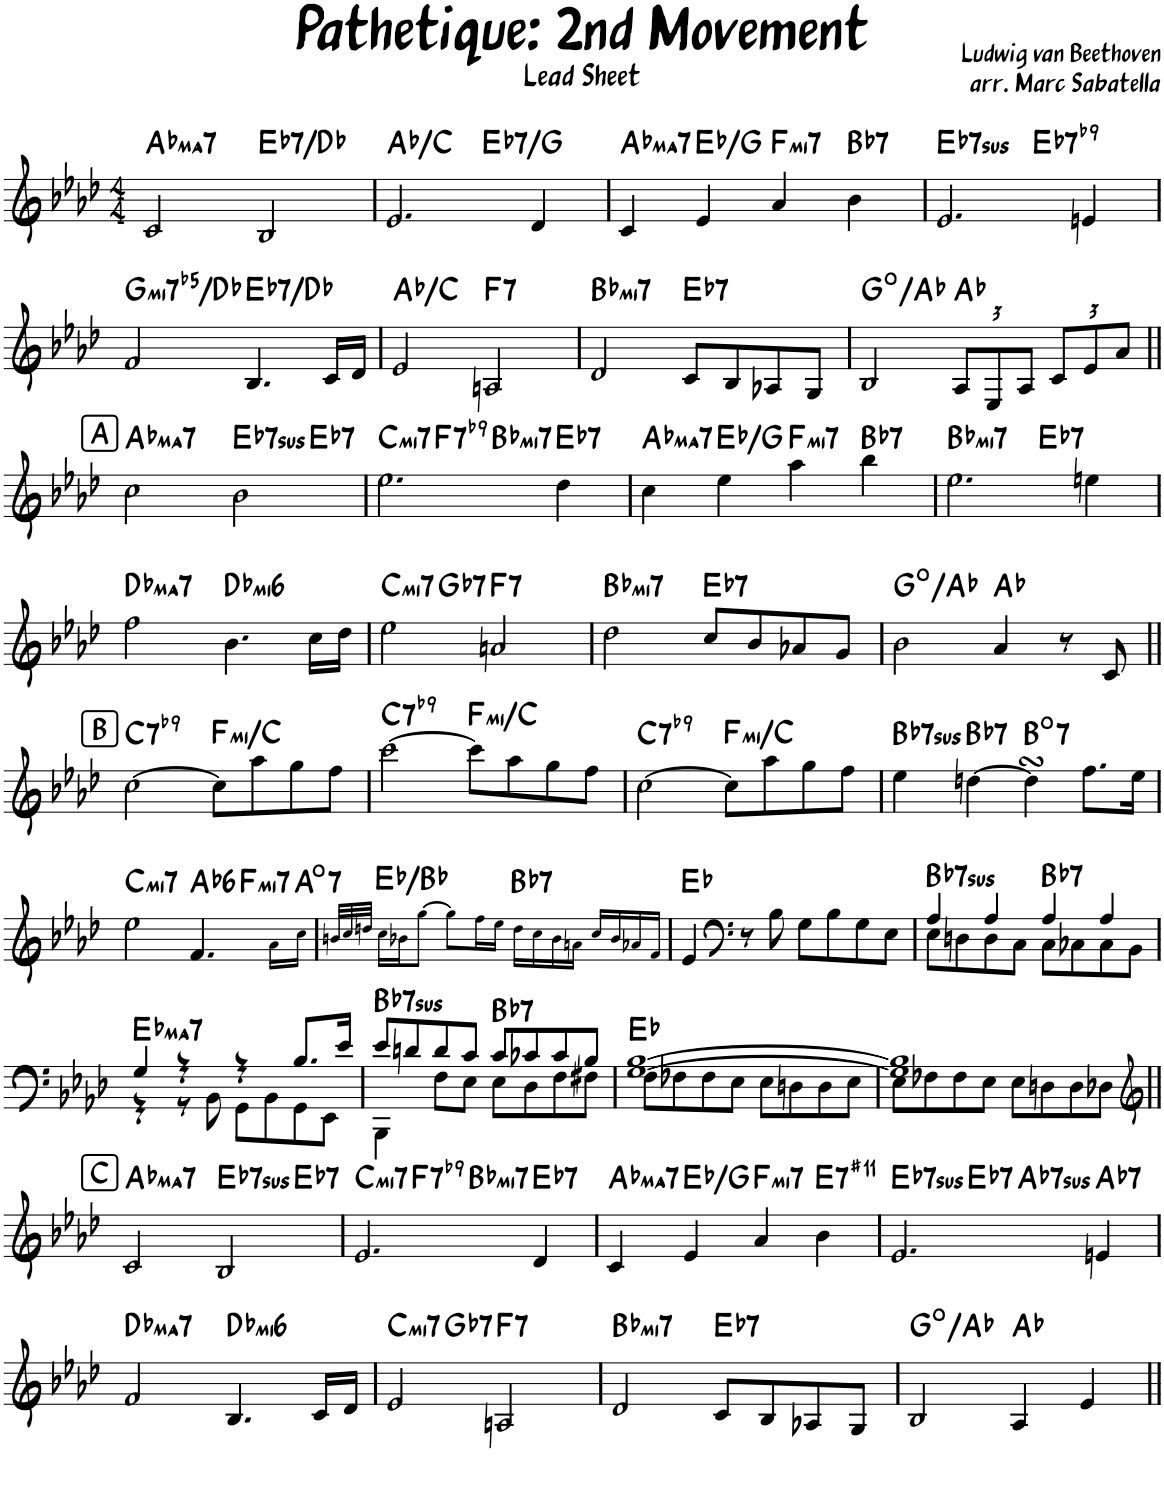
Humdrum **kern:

**kern	**harte
*part1	*part1
*staff1	*
*I"Piano	*
*I'Pno.	*
*clefG2	*
*k[b-e-a-d-]	*
*M4/4	*
=1	=1
!	!LO:H:kt=ma7
2c/	Ab:maj7
!	!LO:H:kt=7
2B-/	Eb:7/b7
=2	=2
*^	*
2.e-/	2ryy	Ab:maj/3
!	!	!LO:H:kt=7
.	2ryy	Eb:7/3
4d-/	.	.
=3	=3	=3
!	!	!LO:H:kt=ma7
*v	*v	*
4c/	Ab:maj7
4e-/	Eb:maj/3
!	!LO:H:kt=mi7
4a-/	F:min7
!	!LO:H:kt=7
4b-\	Bb:7
=4	=4
!	!LO:H:kt=7sus
*^	*
2.e-/	2ryy	Eb:sus4(7)
!	!	!LO:H:kt=7
.	2ryy	Eb:7(b9)
4en/	.	.
!!LO:LB:g=z	!!
=5	=5	=5
!	!	!LO:H:kt=mi7b5
*v	*v	*
2f/	G:hdim7/b5
!	!LO:H:kt=7
4.B-/	Eb:7/b7
16c/LL	.
16d-/JJ	.
=6	=6
2e-/	Ab:maj/3
!	!LO:H:kt=7
2An/	F:7
=7	=7
!	!LO:H:kt=mi7
2d-/	Bb:min7
!	!LO:H:kt=7
8c/L	Eb:7
8B-/	.
8A-X/	.
8G/J	.
=8	=8
2B-/	G:dim/b2
*Xbrackettup	*
12A-/L	Ab:maj
12E-/	.
12A-/J	.
12c/L	.
12e-/	.
12a-/J	.
!!LO:LB:g=z
!!LO:REH:place=s1:a:rj:fs=14:t=A
=9||	=9||
!	!LO:H:kt=ma7
*^	*
2cc\	2.ryy	Ab:maj7
!	!	!LO:H:kt=7sus
2b-\	.	Eb:sus4(7)
!	!	!LO:H:kt=7
.	4ryy	Eb:7
=10	=10	=10
!	!	!LO:H:kt=mi7
*	*^	*
2.ee-\	4ryy	2ryy	C:min7
!	!	!	!LO:H:kt=7
.	2.ryy	.	F:7(b9)
!	!	!	!LO:H:kt=mi7
.	.	2ryy	Bb:min7
!	!	!	!LO:H:kt=7
4dd-\	.	.	Eb:7
=11	=11	=11	=11
!	!	!	!LO:H:kt=ma7
*v	*v	*v	*
4cc\	Ab:maj7
4ee-\	Eb:maj/3
!	!LO:H:kt=mi7
4aa-\	F:min7
!	!LO:H:kt=7
4bb-\	Bb:7
=12	=12
!	!LO:H:kt=mi7
*^	*
2.ee-\	2ryy	Bb:min7
!	!	!LO:H:kt=7
.	2ryy	Eb:7
4een\	.	.
!!LO:LB:g=z	!!
=13	=13	=13
!	!	!LO:H:kt=ma7
*v	*v	*
2ff\	Db:maj7
!	!LO:H:kt=mi6
4.b-\	Db:min6
16cc\LL	.
16dd-\JJ	.
=14	=14
!	!LO:H:kt=mi7
*^	*
2ee-\	4ryy	C:min7
!	!	!LO:H:kt=7
.	2.ryy	Gb:7
!	!	!LO:H:kt=7
2an/	.	F:7
=15	=15	=15
!	!	!LO:H:kt=mi7
*v	*v	*
2dd-\	Bb:min7
!	!LO:H:kt=7
8cc/L	Eb:7
8b-/	.
8a-X/	.
8g/J	.
=16	=16
2b-\	G:dim/b2
4a-/	Ab:maj
8r	.
8c/	.
!!LO:LB:g=z
!!LO:REH:place=s1:a:rj:fs=14:t=B
=17||	=17||
!	!LO:H:kt=7
[2cc\	C:7(b9)
!	!LO:H:kt=mi
8cc\L]	F:min/5
8aa-\	.
8gg\	.
8ff\J	.
=18	=18
!	!LO:H:kt=7
[2ccc\	C:7(b9)
!	!LO:H:kt=mi
8ccc\L]	F:min/5
8aa-\	.
8gg\	.
8ff\J	.
=19	=19
!	!LO:H:kt=7
[2cc\	C:7(b9)
!	!LO:H:kt=mi
8cc\L]	F:min/5
8aa-\	.
8gg\	.
8ff\J	.
=20	=20
!	!LO:H:kt=7sus
4ee-\	Bb:sus4(7)
!	!LO:H:kt=7
[4ddn\	Bb:7
!	!LO:H:kt=7
4ddsSsS\]	B:dim7
8.ff\L	.
16ee-\Jk	.
!!LO:LB:g=z
=21	=21
!	!LO:H:kt=mi7
*^	*
2ee-\	2.ryy	C:min7
!	!	!LO:H:kt=6
4.f/	.	Ab:maj6
!	!	!LO:H:kt=mi7
.	4ryy	F:min7
16a-!\LL	.	.
!	!	!LO:H:kt=7
16cc!\JJ	.	A:dim7
*v	*v	*
=22	=22
32qbn/LLL	.
32qcc/	.
32qddn/JJJ	.
16cc!\LL	Eb:maj/5
16b-X!\J	.
[8gg!\J	.
8gg!\L]	.
16ff!\L	.
16ee-!\JJ	.
!	!LO:H:kt=7
16dd!\LL	Bb:7
16cc!\	.
16b-!\	.
16an!\JJ	.
16cc!/LL	.
16b-!/	.
16a-X!/	.
16f!/JJ	.
=23	=23
4e-/	Eb:maj
*clefF4	*
8r	.
8B-\	.
8G\L	.
8B-\	.
8G\	.
8E-\J	.
=24	=24
*^	*
!	!	!LO:H:kt=7sus
4A-/	8E-\L	Bb:sus4(7)
.	8Dn\	.
4A-/	8D\	.
.	8C\J	.
!	!	!LO:H:kt=7
4A-/	8C\L	Bb:7
.	8C-X\	.
4A-/	8C-\	.
.	8BB-\J	.
!!LO:LB:g=z	!!
=25	=25	=25
!	!	!LO:H:kt=ma7
4G/	4r	Eb:maj7
4r	8r	.
.	8BB-\	.
4r	8GG\L	.
.	8BB-\	.
8.B-/L	8GG\	.
.	8EE-\J	.
16e-/Jk	.	.
=26	=26	=26
!	!	!LO:H:kt=7sus
8e-/L	4BBB-\	Bb:sus4(7)
8dn/	.	.
8d/	8F\L	.
8c/J	8E-\J	.
!	!	!LO:H:kt=7
8c/L	8E-\L	Bb:7
8c-X/	8D-\	.
8c-/	8F\	.
8B-/J	8F#X\J	.
=27	=27	=27
[1G [1B-	8F\L	Eb:maj
.	8F-X\	.
.	8F-\	.
.	8E-\J	.
.	8E-\L	.
.	8Dn\	.
.	8D\	.
.	8E-\J	.
=28	=28	=28
1G] 1B-]	8E-\L	.
.	8F-X\	.
.	8F-\	.
.	8E-\J	.
.	8E-\L	.
.	8Dn\	.
.	8D\	.
.	8D-X\J	.
!!LO:LB:g=z	!!
!!LO:REH:place=s1:a:rj:fs=14:t=C	!!
=29||	=29||	=29||
*clefG2	*	*
!	!	!LO:H:kt=ma7
2c/	2.ryy	Ab:maj7
!	!	!LO:H:kt=7sus
2B-/	.	Eb:sus4(7)
!	!	!LO:H:kt=7
.	4ryy	Eb:7
=30	=30	=30
!	!	!LO:H:kt=mi7
*	*^	*
2.e-/	4ryy	2ryy	C:min7
!	!	!	!LO:H:kt=7
.	2.ryy	.	F:7(b9)
!	!	!	!LO:H:kt=mi7
.	.	2ryy	Bb:min7
!	!	!	!LO:H:kt=7
4d-/	.	.	Eb:7
=31	=31	=31	=31
!	!	!	!LO:H:kt=ma7
*v	*v	*v	*
4c/	Ab:maj7
4e-/	Eb:maj/3
!	!LO:H:kt=mi7
4a-/	F:min7
!	!LO:H:kt=7
4b-\	E:7(#11)
=32	=32
!	!LO:H:kt=7sus
*^	*
*	*^	*
2.e-/	4ryy	2ryy	Eb:sus4(7)
!	!	!	!LO:H:kt=7
.	2.ryy	.	Eb:7
!	!	!	!LO:H:kt=7sus
.	.	2ryy	Ab:sus4(7)
!	!	!	!LO:H:kt=7
4en/	.	.	Ab:7
!!LO:LB:g=z	!!	!!
=33	=33	=33	=33
!	!	!	!LO:H:kt=ma7
*v	*v	*v	*
2f/	Db:maj7
!	!LO:H:kt=mi6
4.B-/	Db:min6
16c/LL	.
16d-/JJ	.
=34	=34
!	!LO:H:kt=mi7
*^	*
2e-/	4ryy	C:min7
!	!	!LO:H:kt=7
.	2.ryy	Gb:7
!	!	!LO:H:kt=7
2An/	.	F:7
=35	=35	=35
!	!	!LO:H:kt=mi7
*v	*v	*
2d-/	Bb:min7
!	!LO:H:kt=7
8c/L	Eb:7
8B-/	.
8A-X/	.
8G/J	.
=36	=36
2B-/	G:dim/b2
4A-/	Ab:maj
4e-/	.
=||	=||
*-	*-
